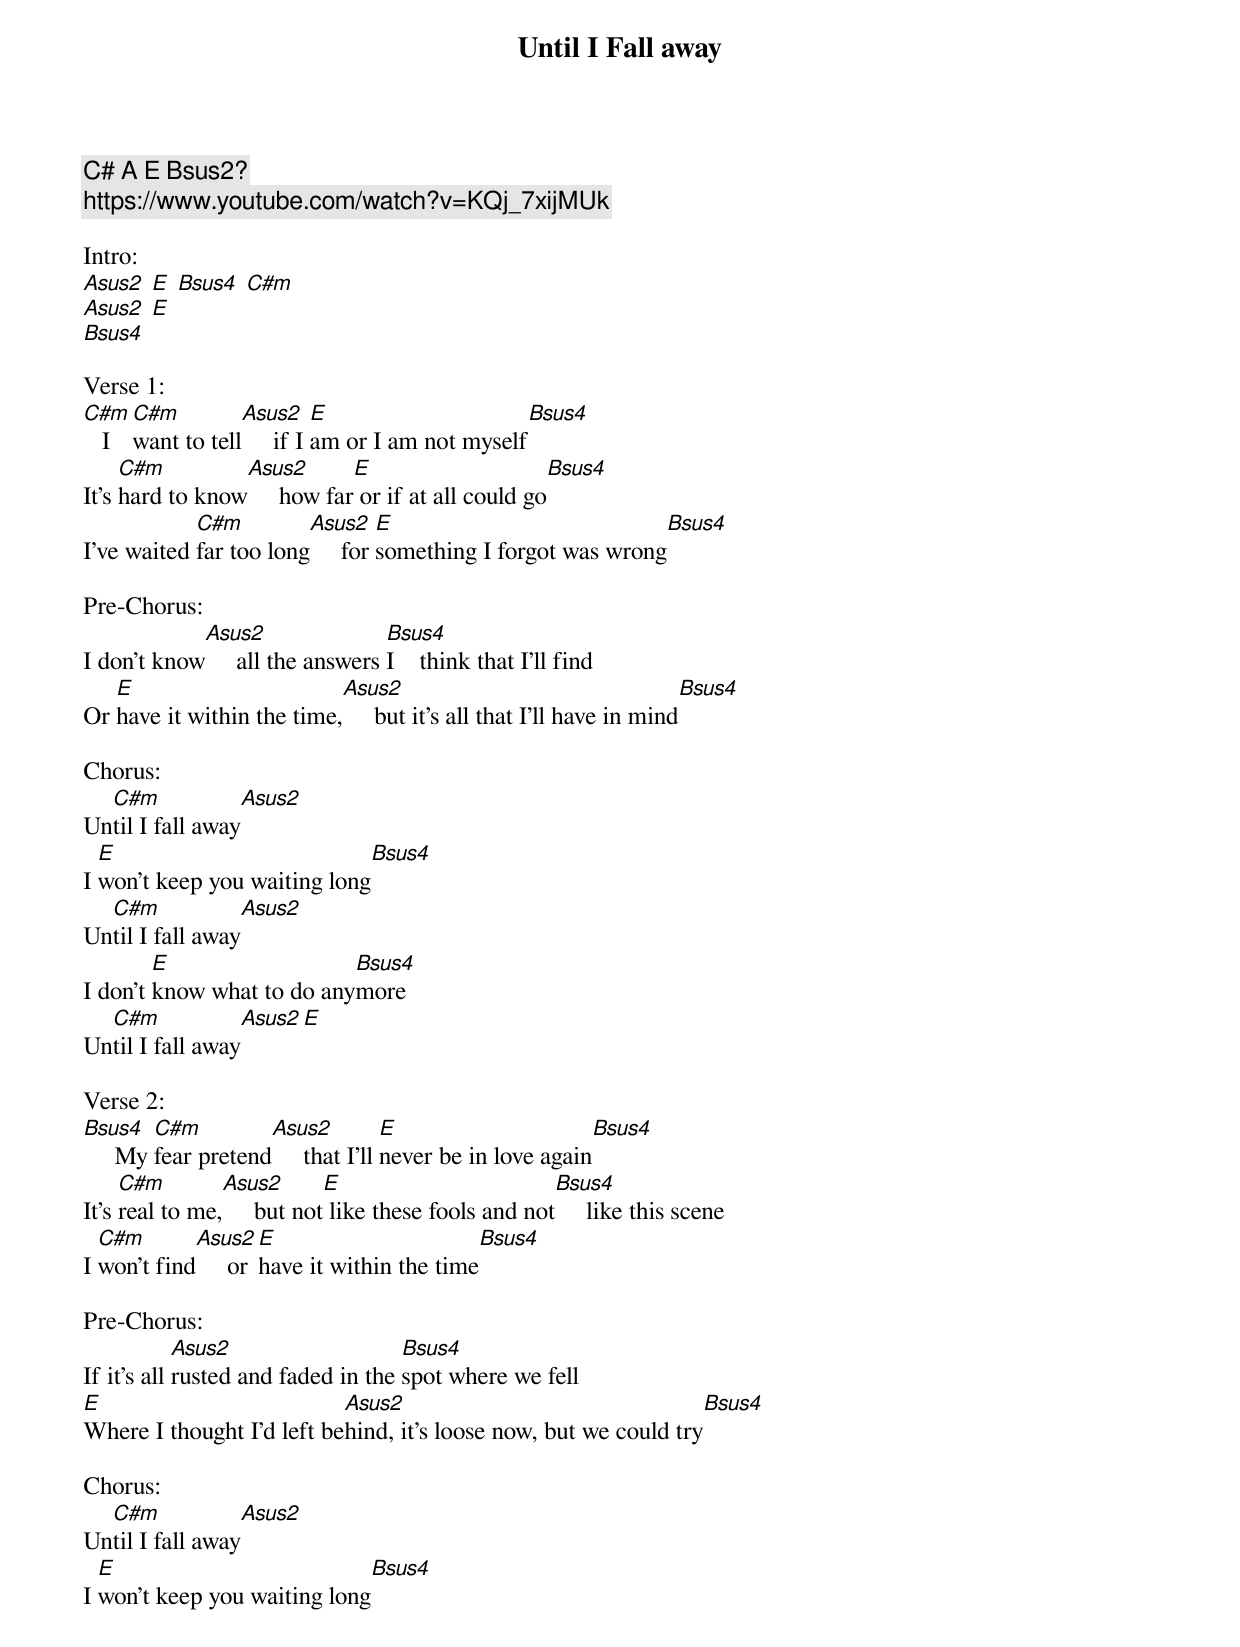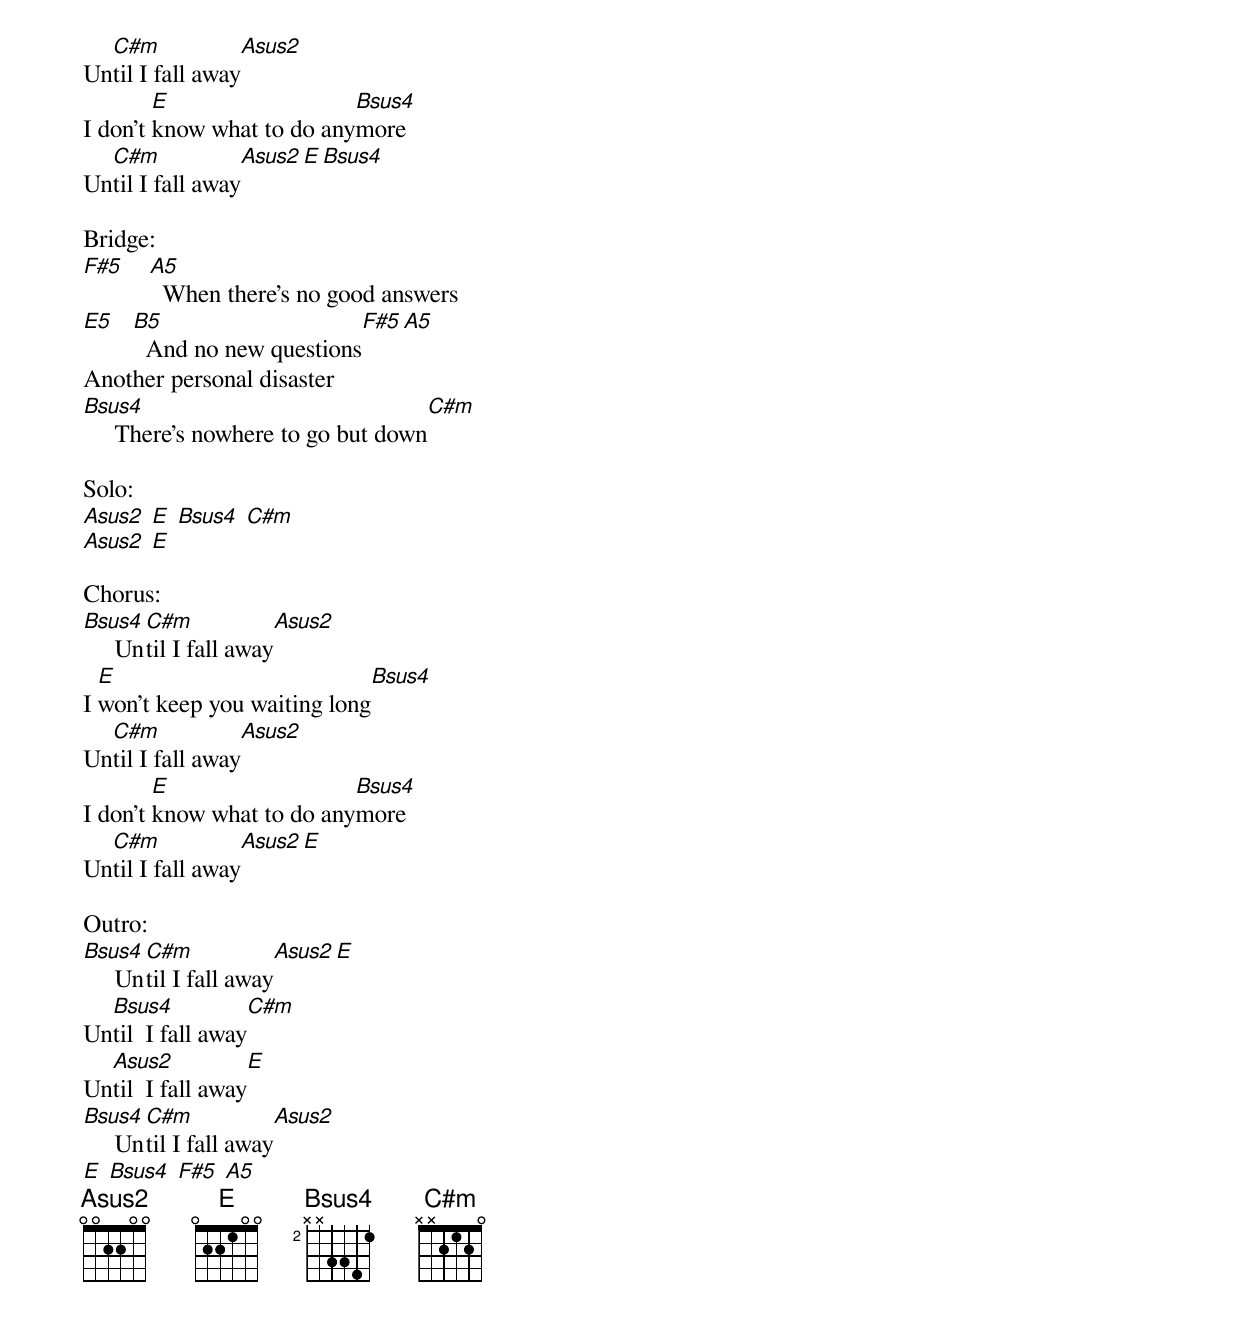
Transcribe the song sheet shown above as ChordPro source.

{title:Until I Fall away}
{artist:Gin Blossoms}
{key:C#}
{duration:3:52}
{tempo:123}

{c: C# A E Bsus2?}
{c: https://www.youtube.com/watch?v=KQj_7xijMUk}

Intro:
[Asus2] [E] [Bsus4] [C#m]
[Asus2] [E]
[Bsus4]

Verse 1:
[C#m]   I [C#m]want to tell[Asus2]     if I [E]am or I am not myself[Bsus4]
It's [C#m]hard to know[Asus2]     how far[E] or if at all could go[Bsus4]
I've waited [C#m]far too long[Asus2]     for [E]something I forgot was wrong[Bsus4]

Pre-Chorus:
I don't know[Asus2]     all the answers [Bsus4]I    think that I'll find
Or [E]have it within the time,[Asus2]     but it's all that I'll have in mind[Bsus4]

Chorus:
Un[C#m]til I fall away[Asus2]
I [E]won't keep you waiting long[Bsus4]
Un[C#m]til I fall away[Asus2]
I don't [E]know what to do any[Bsus4]more
Un[C#m]til I fall away[Asus2][E]

Verse 2:
[Bsus4]     My [C#m]fear pretend[Asus2]     that I'll [E]never be in love again[Bsus4]
It's [C#m]real to me,[Asus2]     but not[E] like these fools and not[Bsus4]     like this scene
I [C#m]won't find[Asus2]     or [E]have it within the time[Bsus4]

Pre-Chorus:
If it's all [Asus2]rusted and faded in the [Bsus4]spot where we fell
[E]Where I thought I'd left be[Asus2]hind, it's loose now, but we could try[Bsus4]

Chorus:
Un[C#m]til I fall away[Asus2]
I [E]won't keep you waiting long[Bsus4]
Un[C#m]til I fall away[Asus2]
I don't [E]know what to do any[Bsus4]more
Un[C#m]til I fall away[Asus2][E][Bsus4]

Bridge:
[F#5]    [A5]  When there's no good answers
[E5]   [B5]  And no new questions[F#5][A5]
Another personal disaster
[Bsus4]     There's nowhere to go but down[C#m]

Solo:
[Asus2] [E] [Bsus4] [C#m]
[Asus2] [E]

Chorus:
[Bsus4]     Un[C#m]til I fall away[Asus2]
I [E]won't keep you waiting long[Bsus4]
Un[C#m]til I fall away[Asus2]
I don't [E]know what to do any[Bsus4]more
Un[C#m]til I fall away[Asus2][E]

Outro:
[Bsus4]     Un[C#m]til I fall away[Asus2][E]
Un[Bsus4]til  I fall away[C#m]
Un[Asus2]til  I fall away[E]
[Bsus4]     Un[C#m]til I fall away[Asus2]
[E] [Bsus4] [F#5] [A5]
